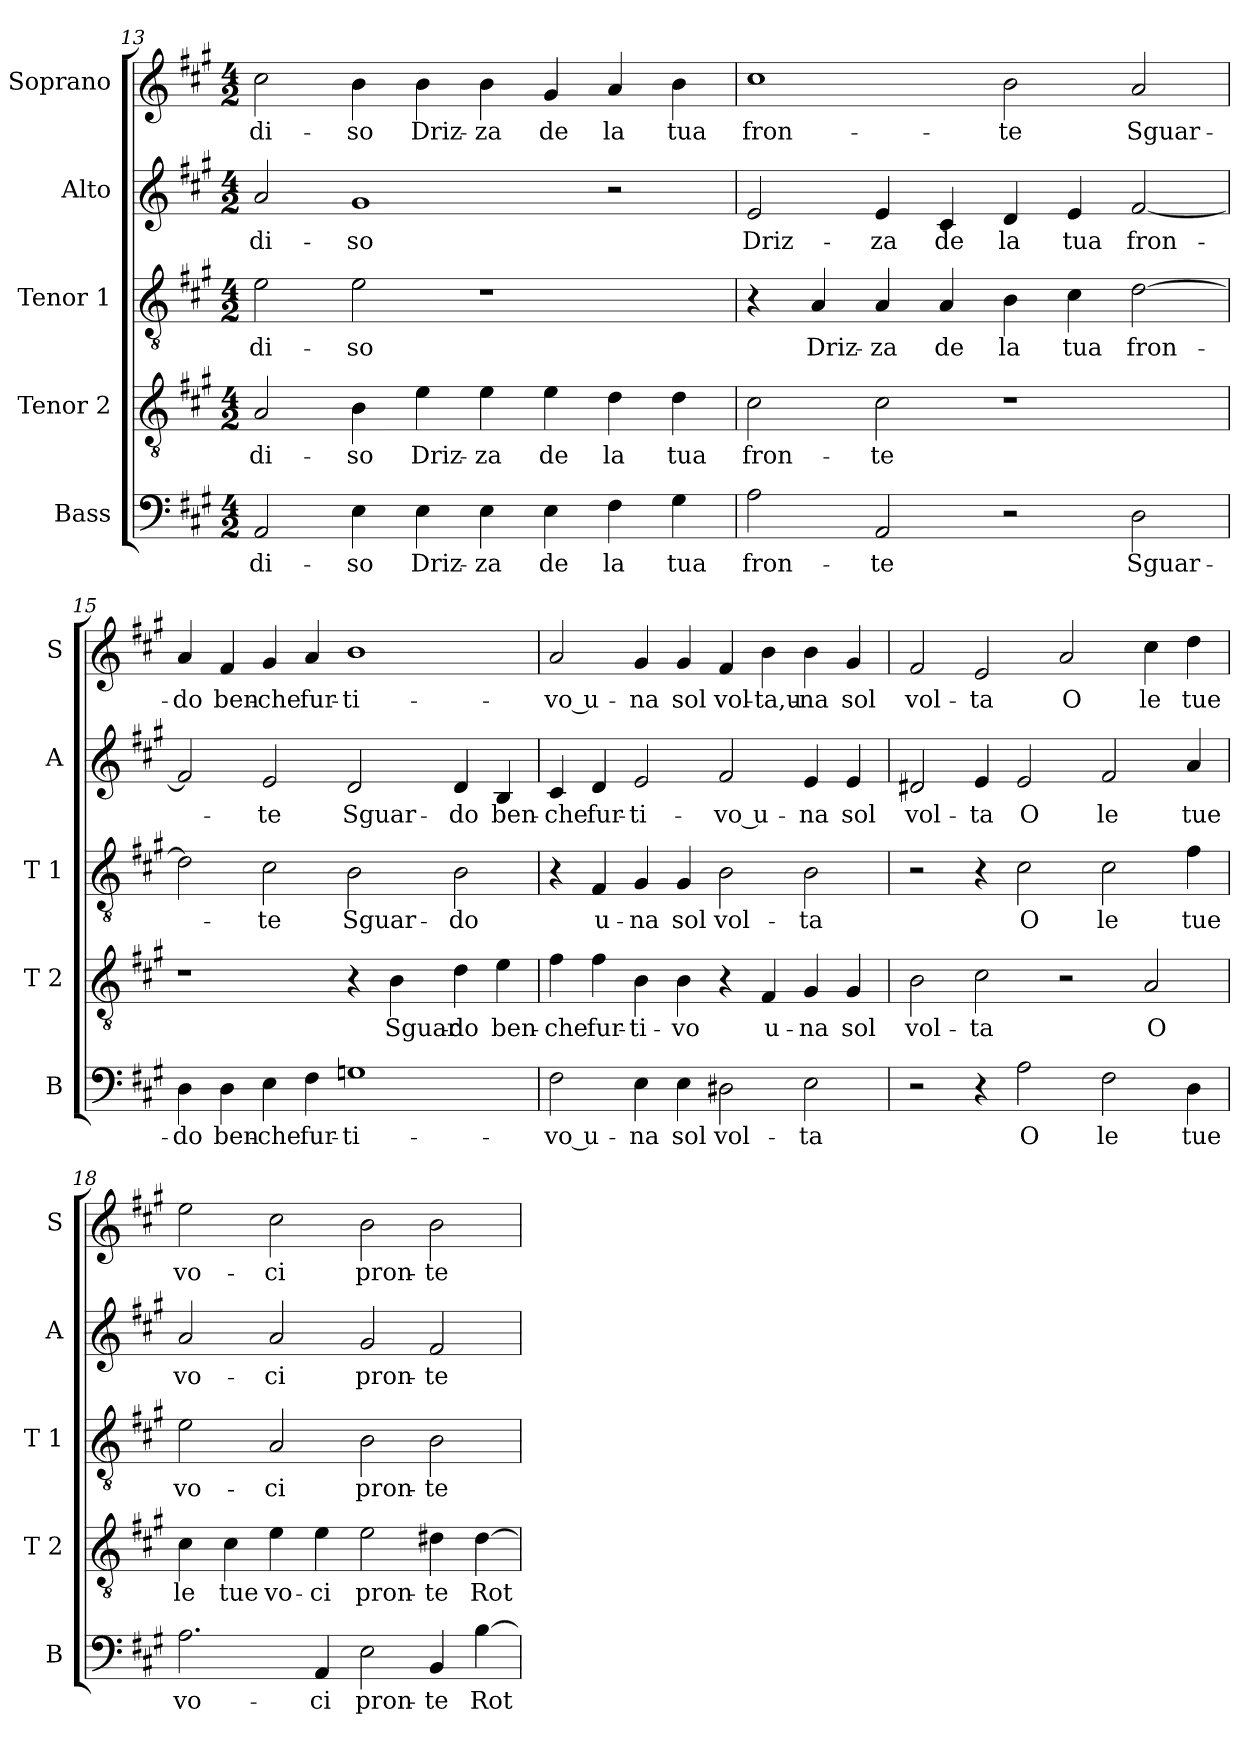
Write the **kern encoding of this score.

**kern	**text	**kern	**text	**kern	**text	**kern	**text	**kern	**text
*part5	*part5	*part4	*part4	*part3	*part3	*part2	*part2	*part1	*part1
*staff5	*staff5	*staff4	*staff4	*staff3	*staff3	*staff2	*staff2	*staff1	*staff1
*I"Bass	*	*I"Tenor 2	*	*I"Tenor 1	*	*I"Alto	*	*I"Soprano	*
*I'B	*	*I'T 2	*	*I'T 1	*	*I'A	*	*I'S	*
!!LO:LB:g=z
*clefF4	*	*clefGv2	*	*clefGv2	*	*clefG2	*	*clefG2	*
*k[f#c#g#]	*	*k[f#c#g#]	*	*k[f#c#g#]	*	*k[f#c#g#]	*	*k[f#c#g#]	*
*A:	*	*A:	*	*A:	*	*A:	*	*A:	*
*M4/2	*	*M4/2	*	*M4/2	*	*M4/2	*	*M4/2	*
=13	=13	=13	=13	=13	=13	=13	=13	=13	=13
!	!LO:LY:b	!	!LO:LY:b	!	!LO:LY:b	!	!LO:LY:b	!	!LO:LY:b
2AA/	-di-	2A/	-di-	2e\	-di-	2a/	-di-	2cc#\	-di-
!	!LO:LY:b	!	!LO:LY:b	!	!LO:LY:b	!	!LO:LY:b	!	!LO:LY:b
4E\	-so	4B\	-so	2e\	-so	1g#	-so	4b\	-so
!	!LO:LY:b	!	!LO:LY:b	!	!	!	!	!	!LO:LY:b
4E\	Driz-	4e\	Driz-	.	.	.	.	4b\	Driz-
!	!LO:LY:b	!	!LO:LY:b	!	!	!	!	!	!LO:LY:b
4E\	-za	4e\	-za	1r	.	.	.	4b\	-za
!	!LO:LY:b	!	!LO:LY:b	!	!	!	!	!	!LO:LY:b
4E\	de	4e\	de	.	.	.	.	4g#/	de
!	!LO:LY:b	!	!LO:LY:b	!	!	!	!	!	!LO:LY:b
4F#\	la	4d\	la	.	.	2r	.	4a/	la
!	!LO:LY:b	!	!LO:LY:b	!	!	!	!	!	!LO:LY:b
4G#\	tua	4d\	tua	.	.	.	.	4b\	tua
=14	=14	=14	=14	=14	=14	=14	=14	=14	=14
!	!LO:LY:b	!	!LO:LY:b	!	!	!	!LO:LY:b	!	!LO:LY:b
2A\	fron-	2c#\	fron-	4r	.	2e/	Driz-	1cc#	fron-
!	!	!	!	!	!LO:LY:b	!	!	!	!
.	.	.	.	4A/	Driz-	.	.	.	.
!	!LO:LY:b	!	!LO:LY:b	!	!LO:LY:b	!	!LO:LY:b	!	!
2AA/	-te	2c#\	-te	4A/	-za	4e/	-za	.	.
!	!	!	!	!	!LO:LY:b	!	!LO:LY:b	!	!
.	.	.	.	4A/	de	4c#/	de	.	.
!	!	!	!	!	!LO:LY:b	!	!LO:LY:b	!	!LO:LY:b
2r	.	1r	.	4B\	la	4d/	la	2b\	-te
!	!	!	!	!	!LO:LY:b	!	!LO:LY:b	!	!
.	.	.	.	4c#\	tua	4e/	tua	.	.
!	!LO:LY:b	!	!	!	!LO:LY:b	!	!LO:LY:b	!	!LO:LY:b
2D\	Sguar-	.	.	[2d\	fron-	[2f#/	fron-	2a/	Sguar-
=15	=15	=15	=15	=15	=15	=15	=15	=15	=15
!	!LO:LY:b	!	!	!	!	!	!	!	!LO:LY:b
4D\	-do	1r	.	2d\]	.	2f#/]	.	4a/	-do
!	!LO:LY:b	!	!	!	!	!	!	!	!LO:LY:b
4D\	ben-	.	.	.	.	.	.	4f#/	ben-
!	!LO:LY:b	!	!	!	!LO:LY:b	!	!LO:LY:b	!	!LO:LY:b
4E\	-che	.	.	2c#\	-te	2e/	-te	4g#/	-che
!	!LO:LY:b	!	!	!	!	!	!	!	!LO:LY:b
4F#\	fur-	.	.	.	.	.	.	4a/	fur-
!	!LO:LY:b	!	!	!	!LO:LY:b	!	!LO:LY:b	!	!LO:LY:b
1Gn	-ti-	4r	.	2B\	Sguar-	2d/	Sguar-	1b	-ti-
!	!	!	!LO:LY:b	!	!	!	!	!	!
.	.	4B\	Sguar-	.	.	.	.	.	.
!	!	!	!LO:LY:b	!	!LO:LY:b	!	!LO:LY:b	!	!
.	.	4d\	-do	2B\	-do	4d/	-do	.	.
!	!	!	!LO:LY:b	!	!	!	!LO:LY:b	!	!
.	.	4e\	ben-	.	.	4B/	ben-	.	.
!!LO:PB:g=z
=16	=16	=16	=16	=16	=16	=16	=16	=16	=16
!	!LO:LY:b	!	!LO:LY:b	!	!	!	!LO:LY:b	!	!LO:LY:b
2F#\	-vo u-	4f#\	-che	4r	.	4c#/	-che	2a/	-vo u-
!	!	!	!LO:LY:b	!	!LO:LY:b	!	!LO:LY:b	!	!
.	.	4f#\	fur-	4F#/	u-	4d/	fur-	.	.
!	!LO:LY:b	!	!LO:LY:b	!	!LO:LY:b	!	!LO:LY:b	!	!LO:LY:b
4E\	-na	4B\	-ti-	4G#/	-na	2e/	-ti-	4g#/	-na
!	!LO:LY:b	!	!LO:LY:b	!	!LO:LY:b	!	!	!	!LO:LY:b
4E\	sol	4B\	-vo	4G#/	sol	.	.	4g#/	sol
!	!LO:LY:b	!	!	!	!LO:LY:b	!	!LO:LY:b	!	!LO:LY:b
2D#X\	vol-	4r	.	2B\	vol-	2f#/	-vo u-	4f#/	vol-
!	!	!	!LO:LY:b	!	!	!	!	!	!LO:LY:b
.	.	4F#/	u-	.	.	.	.	4b\	-ta,u-
!	!LO:LY:b	!	!LO:LY:b	!	!LO:LY:b	!	!LO:LY:b	!	!LO:LY:b
2E\	-ta	4G#/	-na	2B\	-ta	4e/	-na	4b\	-na
!	!	!	!LO:LY:b	!	!	!	!LO:LY:b	!	!LO:LY:b
.	.	4G#/	sol	.	.	4e/	sol	4g#/	sol
=17	=17	=17	=17	=17	=17	=17	=17	=17	=17
!	!	!	!LO:LY:b	!	!	!	!LO:LY:b	!	!LO:LY:b
2r	.	2B\	vol-	2r	.	2d#X/	vol-	2f#/	vol-
!	!	!	!LO:LY:b	!	!	!	!LO:LY:b	!	!LO:LY:b
4r	.	2c#\	-ta	4r	.	4e/	-ta	2e/	-ta
!	!LO:LY:b	!	!	!	!LO:LY:b	!	!LO:LY:b	!	!
2A\	O	.	.	2c#\	O	2e/	O	.	.
!	!	!	!	!	!	!	!	!	!LO:LY:b
.	.	2r	.	.	.	.	.	2a/	O
!	!LO:LY:b	!	!	!	!LO:LY:b	!	!LO:LY:b	!	!
2F#\	le	.	.	2c#\	le	2f#/	le	.	.
!	!	!	!LO:LY:b	!	!	!	!	!	!LO:LY:b
.	.	2A/	O	.	.	.	.	4cc#\	le
!	!LO:LY:b	!	!	!	!LO:LY:b	!	!LO:LY:b	!	!LO:LY:b
4D\	tue	.	.	4f#\	tue	4a/	tue	4dd\	tue
=18	=18	=18	=18	=18	=18	=18	=18	=18	=18
!	!LO:LY:b	!	!LO:LY:b	!	!LO:LY:b	!	!LO:LY:b	!	!LO:LY:b
2.A\	vo-	4c#\	le	2e\	vo-	2a/	vo-	2ee\	vo-
!	!	!	!LO:LY:b	!	!	!	!	!	!
.	.	4c#\	tue	.	.	.	.	.	.
!	!	!	!LO:LY:b	!	!LO:LY:b	!	!LO:LY:b	!	!LO:LY:b
.	.	4e\	vo-	2A/	-ci	2a/	-ci	2cc#\	-ci
!	!LO:LY:b	!	!LO:LY:b	!	!	!	!	!	!
4AA/	-ci	4e\	-ci	.	.	.	.	.	.
!	!LO:LY:b	!	!LO:LY:b	!	!LO:LY:b	!	!LO:LY:b	!	!LO:LY:b
2E\	pron-	2e\	pron-	2B\	pron-	2g#/	pron-	2b\	pron-
!	!LO:LY:b	!	!LO:LY:b	!	!LO:LY:b	!	!LO:LY:b	!	!LO:LY:b
4BB/	-te	4d#X\	-te	2B\	-te	2f#/	-te	2b\	-te
!	!LO:LY:b	!	!LO:LY:b	!	!	!	!	!	!
[4B\	Rot-	[4d#\	Rot-	.	.	.	.	.	.
=	=	=	=	=	=	=	=	=	=
*-	*-	*-	*-	*-	*-	*-	*-	*-	*-
